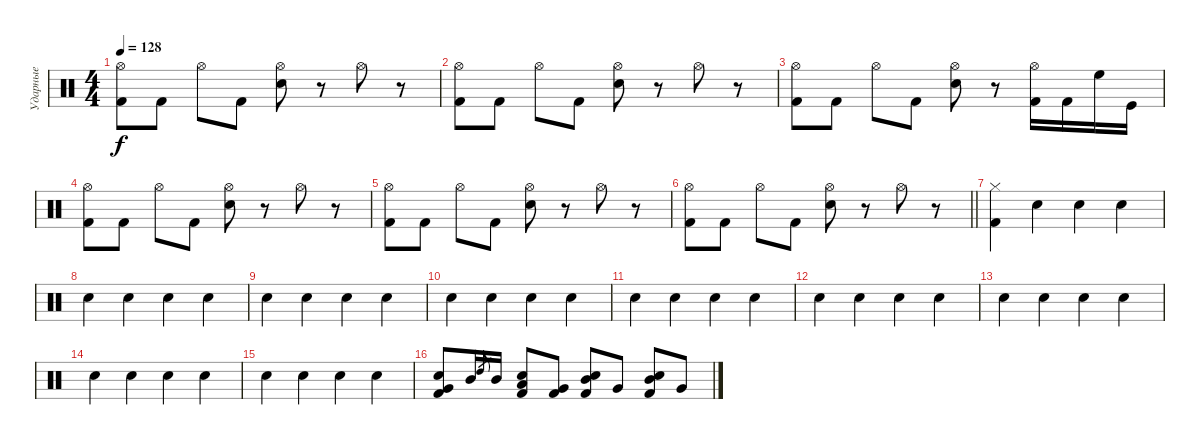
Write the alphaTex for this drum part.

\track ("Ударные" "Ударные") {instrument percussion}
\staff {score}
\articulation defaults
\ts (4 4)
\tempo 128
\clef neutral
\ks c
("Hi-Hat (open)" "Kick (hit) 2").8{dy f} "Kick (hit) 2".8 "Hi-Hat (open)".8 "Kick (hit) 2".8 ("Hi-Hat (open)" "Snare (hit) 2").8 r.8 "Hi-Hat (open)".8 r.8 |
("Hi-Hat (open)" "Kick (hit) 2").8 "Kick (hit) 2".8 "Hi-Hat (open)".8 "Kick (hit) 2".8 ("Hi-Hat (open)" "Snare (hit) 2").8 r.8 "Hi-Hat (open)".8 r.8 |
("Hi-Hat (open)" "Kick (hit) 2").8 "Kick (hit) 2".8 "Hi-Hat (open)".8 "Kick (hit) 2".8 ("Hi-Hat (open)" "Snare (hit) 2").8 r.8 ("Hi-Hat (open)" "Kick (hit) 2").16 "Kick (hit) 2".16 "High Floor Tom (hit)".16 "Kick (hit)".16 |
("Hi-Hat (open)" "Kick (hit) 2").8 "Kick (hit) 2".8 "Hi-Hat (open)".8 "Kick (hit) 2".8 ("Hi-Hat (open)" "Snare (hit) 2").8 r.8 "Hi-Hat (open)".8 r.8 |
("Hi-Hat (open)" "Kick (hit) 2").8 "Kick (hit) 2".8 "Hi-Hat (open)".8 "Kick (hit) 2".8 ("Hi-Hat (open)" "Snare (hit) 2").8 r.8 "Hi-Hat (open)".8 r.8 |
\barLineRight lightlight
("Hi-Hat (open)" "Kick (hit) 2").8 "Kick (hit) 2".8 "Hi-Hat (open)".8 "Kick (hit) 2".8 ("Hi-Hat (open)" "Snare (hit) 2").8 r.8 "Hi-Hat (open)".8 r.8 |
("Hi-Hat (closed)" "Kick (hit) 2").4 "Hand Clap (hit)".4 "Hand Clap (hit)".4 "Hand Clap (hit)".4 |
"Hand Clap (hit)".4 "Hand Clap (hit)".4 "Hand Clap (hit)".4 "Hand Clap (hit)".4 |
"Hand Clap (hit)".4 "Hand Clap (hit)".4 "Hand Clap (hit)".4 "Hand Clap (hit)".4 |
"Hand Clap (hit)".4 "Hand Clap (hit)".4 "Hand Clap (hit)".4 "Hand Clap (hit)".4 |
"Hand Clap (hit)".4 "Hand Clap (hit)".4 "Hand Clap (hit)".4 "Hand Clap (hit)".4 |
"Hand Clap (hit)".4 "Hand Clap (hit)".4 "Hand Clap (hit)".4 "Hand Clap (hit)".4 |
"Hand Clap (hit)".4 "Hand Clap (hit)".4 "Hand Clap (hit)".4 "Hand Clap (hit)".4 |
"Hand Clap (hit)".4 "Hand Clap (hit)".4 "Hand Clap (hit)".4 "Hand Clap (hit)".4 |
"Hand Clap (hit)".4 "Hand Clap (hit)".4 "Hand Clap (hit)".4 "Hand Clap (hit)".4 |
("Very Low Tom (hit)" "Kick (hit) 2" "Hand Clap (hit)").8 "Mid Tom (hit)".16 "High Tom (hit)".8{gr} "Mid Tom (hit)".16 ("Low Tom (hit)" "Kick (hit) 2" "Hand Clap (hit)").8 ("Very Low Tom (hit)" "Kick (hit) 2").8 ("Mid Tom (hit)" "Kick (hit) 2" "Hand Clap (hit)").8 "Very Low Tom (hit)".8 ("Mid Tom (hit)" "Kick (hit) 2" "Hand Clap (hit)").8 "Very Low Tom (hit)".8
